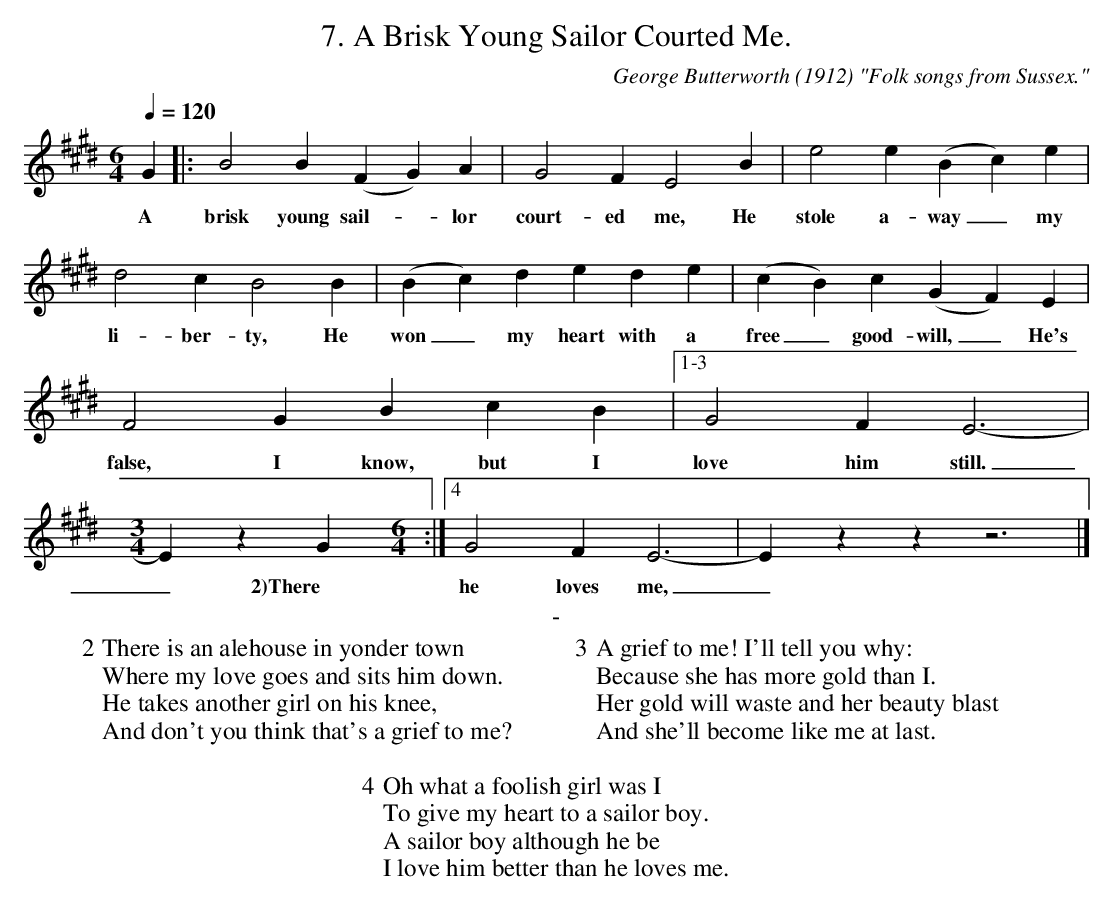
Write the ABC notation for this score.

X:1
T:7. A Brisk Young Sailor Courted Me.
C:George Butterworth (1912) "Folk songs from Sussex."
L:1/4
Q:1/4=120
M:6/4
K:E
G |: B2 B (F G) A | G2 F E2 B | e2 e (B c) e |
w: A | brisk young sail-*lor | court-ed me, He | stole a-way_ my |
d2 c B2 B | (B c) d e d e | (c B) c (G F) E |
w: li-ber-ty, He | won_ my heart with a | free_ good-will,_ He's |
F2 G B c B |1-3 G2 F E3- |[M:3/4]E z G [M:6/4] :|4  G2 F E3- | E z z z3 |]
w: false, I know, but I | love him still._ 2)There | he loves me,_ |
T: -
W: 2 There is an alehouse in yonder town
W: Where my love goes and sits him down.
W: He takes another girl on his knee,
W: And don't you think that's a grief to me?
W:
W: 3 A grief to me! I'll tell you why:
W: Because she has more gold than I.
W: Her gold will waste and her beauty blast
W: And she'll become like me at last.
W:
W: 4 Oh what a foolish girl was I
W: To give my heart to a sailor boy.
W: A sailor boy although he be
W: I love him better than he loves me.
